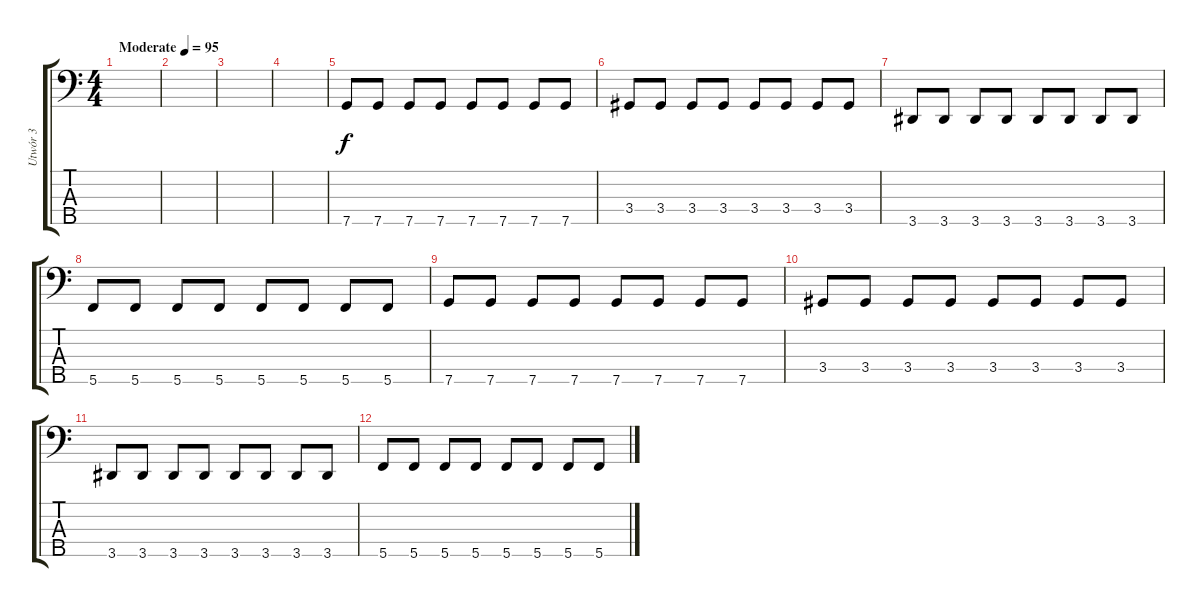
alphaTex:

\track ("Utwór 3" "Utwór 3") {instrument electricbassfinger}
\staff {score tabs}
\tuning (Ab2 Eb2 Bb1 F1 C1) {hide}
\ts (4 4)
\tempo (95 "Moderate")
\clef f4
\ks c
|
|
|
|
7.5.8 7.5.8 7.5.8 7.5.8 7.5.8 7.5.8 7.5.8 7.5.8 |
3.4.8 3.4.8 3.4.8 3.4.8 3.4.8 3.4.8 3.4.8 3.4.8 |
3.5.8 3.5.8 3.5.8 3.5.8 3.5.8 3.5.8 3.5.8 3.5.8 |
5.5.8 5.5.8 5.5.8 5.5.8 5.5.8 5.5.8 5.5.8 5.5.8 |
7.5.8 7.5.8 7.5.8 7.5.8 7.5.8 7.5.8 7.5.8 7.5.8 |
3.4.8 3.4.8 3.4.8 3.4.8 3.4.8 3.4.8 3.4.8 3.4.8 |
3.5.8 3.5.8 3.5.8 3.5.8 3.5.8 3.5.8 3.5.8 3.5.8 |
5.5.8 5.5.8 5.5.8 5.5.8 5.5.8 5.5.8 5.5.8 5.5.8
